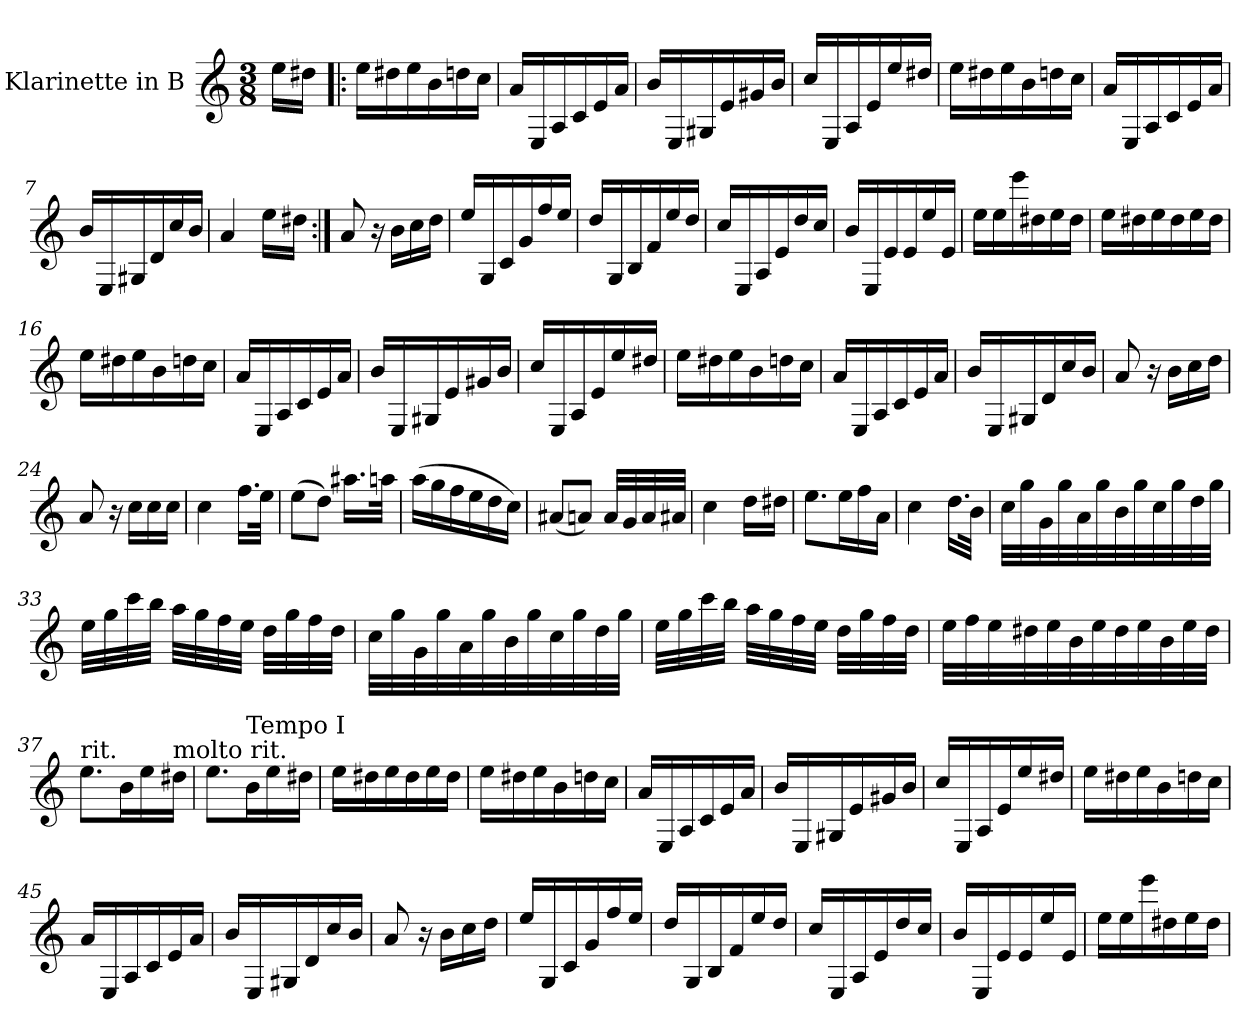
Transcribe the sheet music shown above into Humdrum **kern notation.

**kern
*part1
*staff1
*I"Klarinette in B
*clefG2
*ITrd1c2
*k[b-e-]
*M3/8
*MM75
=
16dd\LL
16cc#X\JJ
=1!|:
16dd\LL
16cc#X\
16dd\
16a\
16ccn\
16b-\JJ
=2
16g/LL
16D/
16G/
16B-/
16d/
16g/JJ
=3
16a/LL
16D/
16F#X/
16d/
16f#X/
16a/JJ
=4
16b-/LL
16D/
16G/
16d/
16dd/
16cc#X/JJ
=5
16dd\LL
16cc#X\
16dd\
16a\
16ccn\
16b-\JJ
!!LO:LB:g=z
=6
16g/LL
16D/
16G/
16B-/
16d/
16g/JJ
=7
16a/LL
16D/
16F#X/
16c/
16b-/
16a/JJ
=8
4g/
16dd\LL
16cc#X\JJ
=9:|!
8g/
16r
16a\LL
16b-\
16cc\JJ
=10
16dd/LL
16F/
16B-/
16f/
16ee-/
16dd/JJ
=11
16cc/LL
16F/
16A/
16e-/
16dd/
16cc/JJ
!!LO:LB:g=z
=12
16b-/LL
16D/
16G/
16d/
16cc/
16b-/JJ
=13
16a/LL
16D/
16d/
16d/
16dd/
16d/JJ
=14
16dd\LL
16dd\
16ddd\
16cc#X\
16dd\
16cc#\JJ
=15
16dd\LL
16cc#X\
16dd\
16cc#\
16dd\
16cc#\JJ
=16
16dd\LL
16cc#X\
16dd\
16a\
16ccn\
16b-\JJ
=17
16g/LL
16D/
16G/
16B-/
16d/
16g/JJ
!!LO:LB:g=z
=18
16a/LL
16D/
16F#X/
16d/
16f#X/
16a/JJ
=19
16b-/LL
16D/
16G/
16d/
16dd/
16cc#X/JJ
=20
16dd\LL
16cc#X\
16dd\
16a\
16ccn\
16b-\JJ
=21
16g/LL
16D/
16G/
16B-/
16d/
16g/JJ
=22
16a/LL
16D/
16F#X/
16c/
16b-/
16a/JJ
=23
8g/
16r
16a\LL
16b-\
16cc\JJ
!!LO:LB:g=z
=24
8g/
16r
16b-\LL
16b-\
16b-\JJ
=25
4b-\
16.ee-\LL
32dd\JJk
=26
(8dd\L
8cc\J)
16.gg#X\LL
32ggn\JJk
=27
(16gg\LL
16ff\
16ee-\
16dd\
16cc\
16b-\JJ)
=28
(8g#X/L
8gn/J)
32g/LLL
32f/
32g/
32g#X/JJJ
=29
4b-\
16cc\LL
16cc#X\JJ
=30
8.dd\L
16dd\L
16ee-\
16g\JJ
!!LO:LB:g=z
=31
4b-\
16.cc\LL
32a\JJk
=32
32b-\LLL
32ff\
32f\
32ff\
32g\
32ff\
32a\
32ff\
32b-\
32ff\
32cc\
32ff\JJJ
=33
32dd\LLL
32ff\
32bb-\
32aa\JJJ
32gg\LLL
32ff\
32ee-\
32dd\JJJ
32cc\LLL
32ff\
32ee-\
32cc\JJJ
=34
32b-\LLL
32ff\
32f\
32ff\
32g\
32ff\
32a\
32ff\
32b-\
32ff\
32cc\
32ff\JJJ
!!LO:LB:g=z
=35
32dd\LLL
32ff\
32bb-\
32aa\JJJ
32gg\LLL
32ff\
32ee-\
32dd\JJJ
32cc\LLL
32ff\
32ee-\
32cc\JJJ
=36
32dd\LLL
32ee-\
32dd\
32cc#X\
32dd\
32a\
32dd\
32cc#\
32dd\
32a\
32dd\
32cc#\JJJ
=37
*MM68
!LO:TX:a:t=rit.
8.dd\L
*MM60
16a\L
*MM53
16dd\
!LO:TX:a:t=molto rit.
16cc#X\JJ
=38
*MM23
8.dd\L
*MM75
!LO:TX:a:t=Tempo I
16a\L
16dd\
16cc#X\JJ
=39
16dd\LL
16cc#X\
16dd\
16cc#\
16dd\
16cc#\JJ
!!LO:LB:g=z
=40
16dd\LL
16cc#X\
16dd\
16a\
16ccn\
16b-\JJ
=41
16g/LL
16D/
16G/
16B-/
16d/
16g/JJ
=42
16a/LL
16D/
16F#X/
16d/
16f#X/
16a/JJ
=43
16b-/LL
16D/
16G/
16d/
16dd/
16cc#X/JJ
=44
16dd\LL
16cc#X\
16dd\
16a\
16ccn\
16b-\JJ
!!LO:LB:g=z
=45
16g/LL
16D/
16G/
16B-/
16d/
16g/JJ
=46
16a/LL
16D/
16F#X/
16c/
16b-/
16a/JJ
=47
8g/
16r
16a\LL
16b-\
16cc\JJ
=48
16dd/LL
16F/
16B-/
16f/
16ee-/
16dd/JJ
=49
16cc/LL
16F/
16A/
16e-/
16dd/
16cc/JJ
=50
16b-/LL
16D/
16G/
16d/
16cc/
16b-/JJ
!!LO:LB:g=z
=51
16a/LL
16D/
16d/
16d/
16dd/
16d/JJ
=52
16dd\LL
16dd\
16ddd\
16cc#X\
16dd\
16cc#\JJ
=
*-
